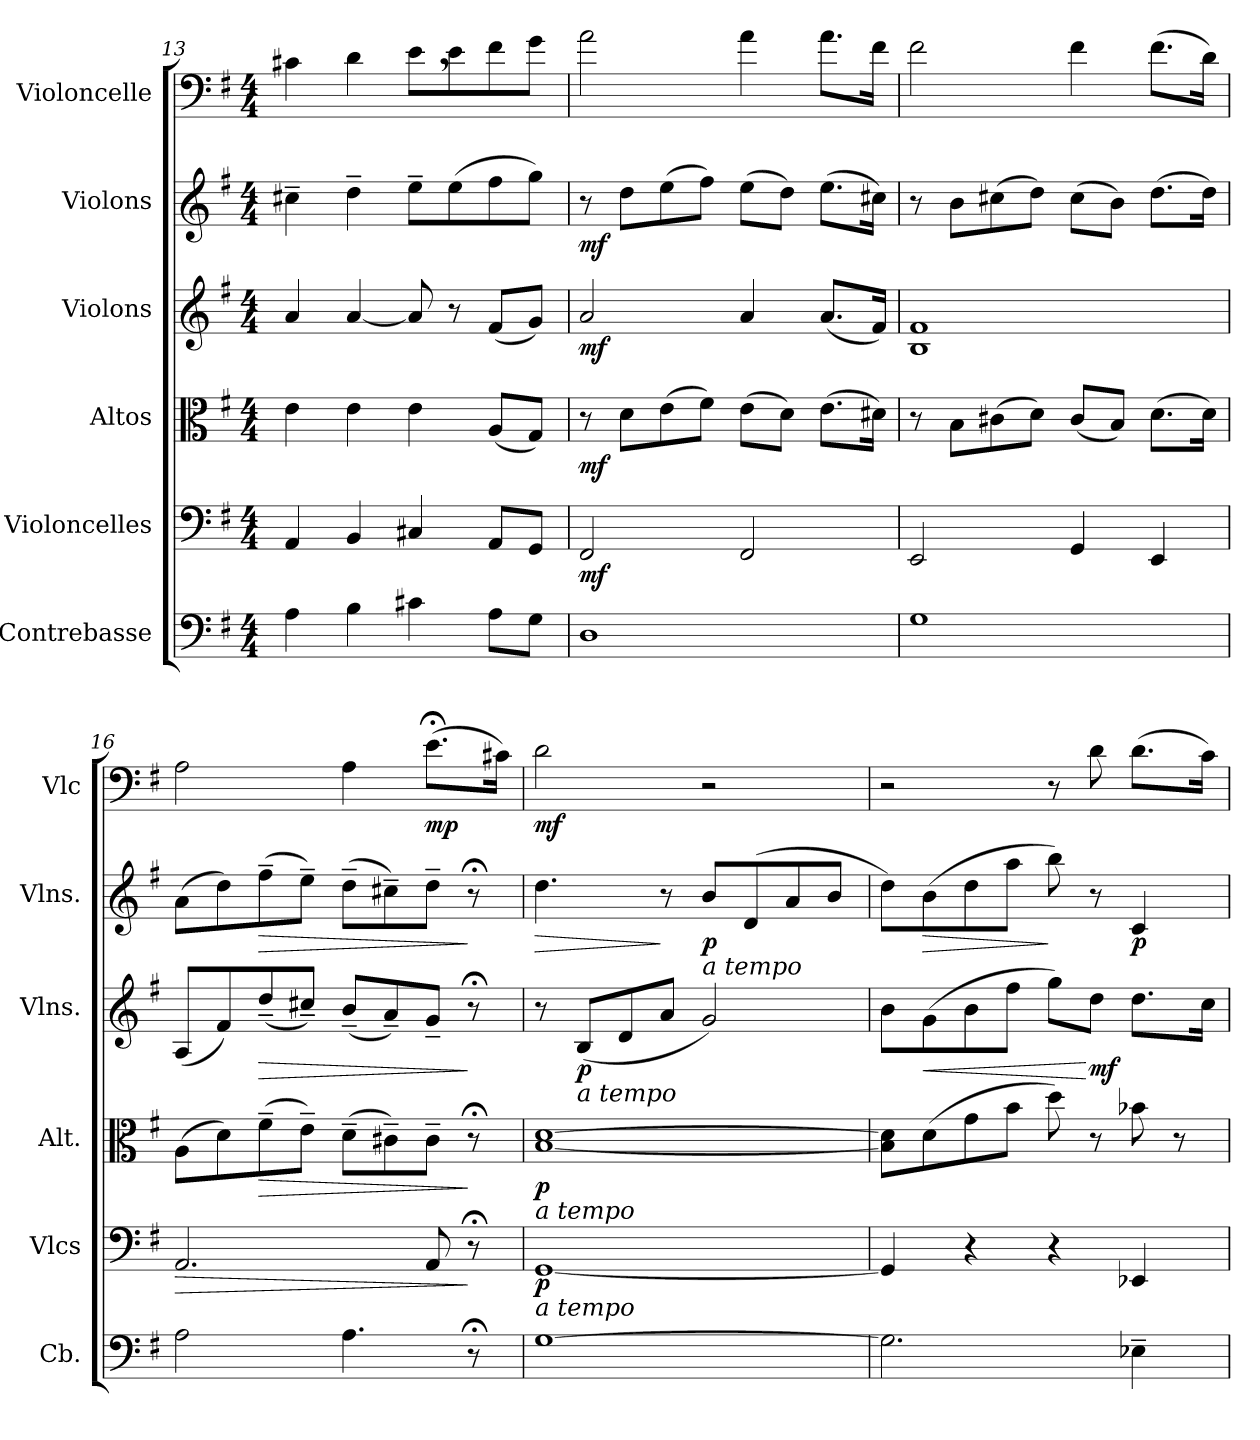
**kern	**kern	**dynam	**kern	**dynam	**kern	**dynam	**kern	**dynam	**kern	**dynam
*part6	*part5	*part5	*part4	*part4	*part3	*part3	*part2	*part2	*part1	*part1
*staff6	*staff5	*staff5	*staff4	*staff4	*staff3	*staff3	*staff2	*staff2	*staff1	*staff1
*I"Contrebasse	*I"Violoncelles	*	*I"Altos	*	*I"Violons	*	*I"Violons	*	*I"Violoncelle	*
*I'Cb.	*I'Vlcs	*	*I'Alt.	*	*I'Vlns.	*	*I'Vlns.	*	*I'Vlc	*
*clefF4	*clefF4	*	*clefC3	*	*clefG2	*	*clefG2	*	*clefF4	*
*ITrd7c12	*	*	*	*	*	*	*	*	*	*
*k[f#]	*k[f#]	*	*k[f#]	*	*k[f#]	*	*k[f#]	*	*k[f#]	*
*M4/4	*M4/4	*	*M4/4	*	*M4/4	*	*M4/4	*	*M4/4	*
=13	=13	=13	=13	=13	=13	=13	=13	=13	=13	=13
4AA\	4AA/	.	4e\	.	4a/	.	4cc#X~\	.	4c#X\	.
4BB\	4BB/	.	4e\	.	[4a/	.	4dd~\	.	4d\	.
4C#X\	4C#X/	.	4e\	.	8a/]	.	8ee~\L	.	8e,\L	.
.	.	.	.	.	8r	.	(>8ee\	.	8e\	.
8AA\L	8AA/L	.	(<8A/L	.	(<8f#/L	.	8ff#\	.	8f#\	.
8GG\J	8GG/J	.	8G/J)	.	8g/J)	.	8gg\J)	.	8g\J	.
!!LO:LB:g=z
=14	=14	=14	=14	=14	=14	=14	=14	=14	=14	=14
!	!	!LO:DY:b	!	!LO:DY:b	!	!LO:DY:b	!	!LO:DY:b	!	!
1DD	2FF#/	mf	8r	mf	2a/	mf	8r	mf	2a\	.
.	.	.	8d\L	.	.	.	8dd\L	.	.	.
.	.	.	(>8e\	.	.	.	(>8ee\	.	.	.
.	.	.	8f#\J)	.	.	.	8ff#\J)	.	.	.
.	2FF#/	.	(>8e\L	.	4a/	.	(>8ee\L	.	4a\	.
.	.	.	8d\J)	.	.	.	8dd\J)	.	.	.
.	.	.	(>8.e\L	.	(<8.a/L	.	(>8.ee\L	.	8.a\L	.
.	.	.	16d#X\Jk)	.	16f#/Jk)	.	16cc#X\Jk)	.	16f#\Jk	.
=15	=15	=15	=15	=15	=15	=15	=15	=15	=15	=15
1GG	2EE/	.	8r	.	1B 1f#	.	8r	.	2f#\	.
.	.	.	8B\L	.	.	.	8b\L	.	.	.
.	.	.	(>8c#X\	.	.	.	(>8cc#X\	.	.	.
.	.	.	8d\J)	.	.	.	8dd\J)	.	.	.
.	4GG/	.	(<8c#/L	.	.	.	(>8cc#\L	.	4f#\	.
.	.	.	8B/J)	.	.	.	8b\J)	.	.	.
.	4EE/	.	(>8.d\L	.	.	.	(>8.dd\L	.	(>8.f#\L	.
.	.	.	16d\Jk)	.	.	.	16dd\Jk)	.	16d\Jk)	.
=16	=16	=16	=16	=16	=16	=16	=16	=16	=16	=16
!	!	!LO:HP:b	!	!	!	!	!	!	!	!
2AA\	2.AA/	>	(>8A\L	.	(<8A/L	.	(>8a\L	.	2A\	.
.	.	.	8d\)	.	8f#/)	.	8dd\)	.	.	.
!	!	!	!	!LO:HP:b	!	!LO:HP:b	!	!LO:HP:b	!	!
.	.	.	(>8f#~\	>	(<8dd~/	>	(>8ff#~\	>	.	.
.	.	.	8e~\J)	.	8cc#X~/J)	.	8ee~\J)	.	.	.
4.AA\	.	.	(>8d~\L	.	(<8b~/L	.	(>8dd~\L	.	4A\	.
.	.	.	8c#X~\)	.	8a~/)	.	8cc#X~\)	.	.	.
!	!	!	!	!	!	!	!	!	!	!LO:DY:b
.	8AA/	.	8c#~\J	.	8g~/J	.	8dd~\J	.	(>8.e;<\L	mp
8r;<	8r;<	]	8r;<	]	8r;<	]	8r;<	]	.	.
.	.	.	.	.	.	.	.	.	16c#X\Jk)	.
=17	=17	=17	=17	=17	=17	=17	=17	=17	=17	=17
!	!	!	!LO:TX:b:i:t=a tempo	!	!	!	!	!	!	!
!	!LO:TX:b:i:t=a tempo	!	!	!	!	!	!	!	!	!
!	!	!LO:DY:b	!	!LO:DY:b	!	!	!	!LO:HP:b	!	!LO:DY:b
[1GG	[1GG	p	[1B [1d	p	8r	.	4.dd\	>	2d\	mf
!	!	!	!	!	!LO:TX:b:i:t=a tempo	!	!	!	!	!
!	!	!	!	!	!	!LO:DY:b	!	!	!	!
.	.	.	.	.	(<8B/L	p	.	.	.	.
.	.	.	.	.	8d/	.	.	.	.	.
.	.	.	.	.	8a/J	.	8r	]	.	.
!	!	!	!	!	!	!	!LO:TX:b:i:t=a tempo	!	!	!
!	!	!	!	!	!	!	!	!LO:DY:b	!	!
.	.	.	.	.	2g/)	.	8b/L	p	2r	.
.	.	.	.	.	.	.	(<8d/	.	.	.
.	.	.	.	.	.	.	8a/	.	.	.
.	.	.	.	.	.	.	8b/J	.	.	.
!!LO:PB:g=z
=18	=18	=18	=18	=18	=18	=18	=18	=18	=18	=18
2.GG\]	4GG/]	.	8B\] 8d\]L	.	8b\L	.	8dd\L)	.	2r	.
!	!	!	!	!	!	!LO:HP:b	!	!LO:HP:b	!	!
.	.	.	(>8d\	.	(>8g\	<	(>8b\	>	.	.
.	4r	.	8g\	.	8b\	.	8dd\	.	.	.
.	.	.	8b\J	.	8ff#\J	.	8aa\J	.	.	.
.	4r	.	8dd\)	.	8gg\L)	.	8bb\)	]	8r	.
!	!	!	!	!	!	!LO:DY:n=1:b	!	!	!	!
.	.	.	8r	.	8dd\J	[ mf	8r	.	8d\	.
!	!	!	!	!	!	!	!	!LO:DY:b	!	!
4EE-X~\	4EE-X/	.	8b-X\	.	8.dd\L	.	4c/	p	(>8.d\L	.
.	.	.	8r	.	.	.	.	.	.	.
.	.	.	.	.	16cc\Jk	.	.	.	16c\Jk)	.
=	=	=	=	=	=	=	=	=	=	=
*-	*-	*-	*-	*-	*-	*-	*-	*-	*-	*-
